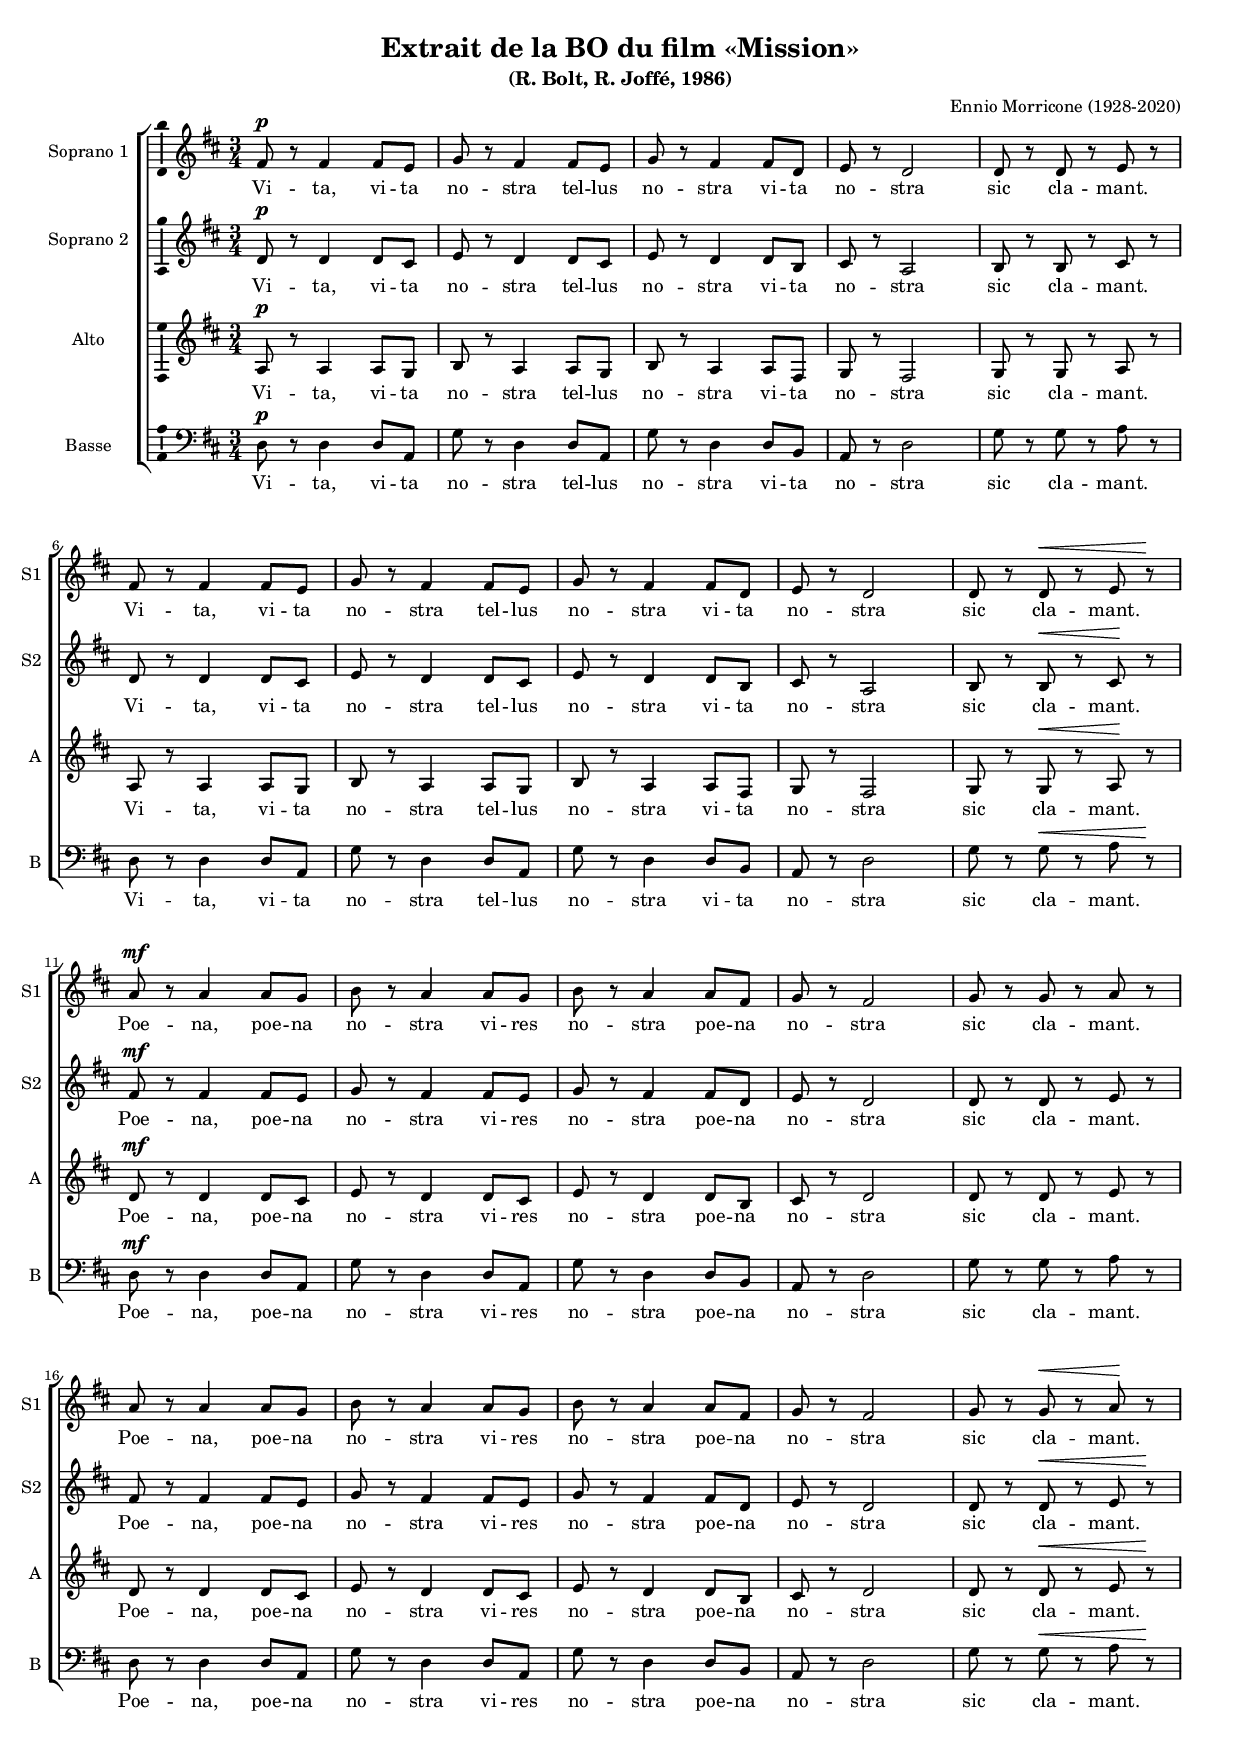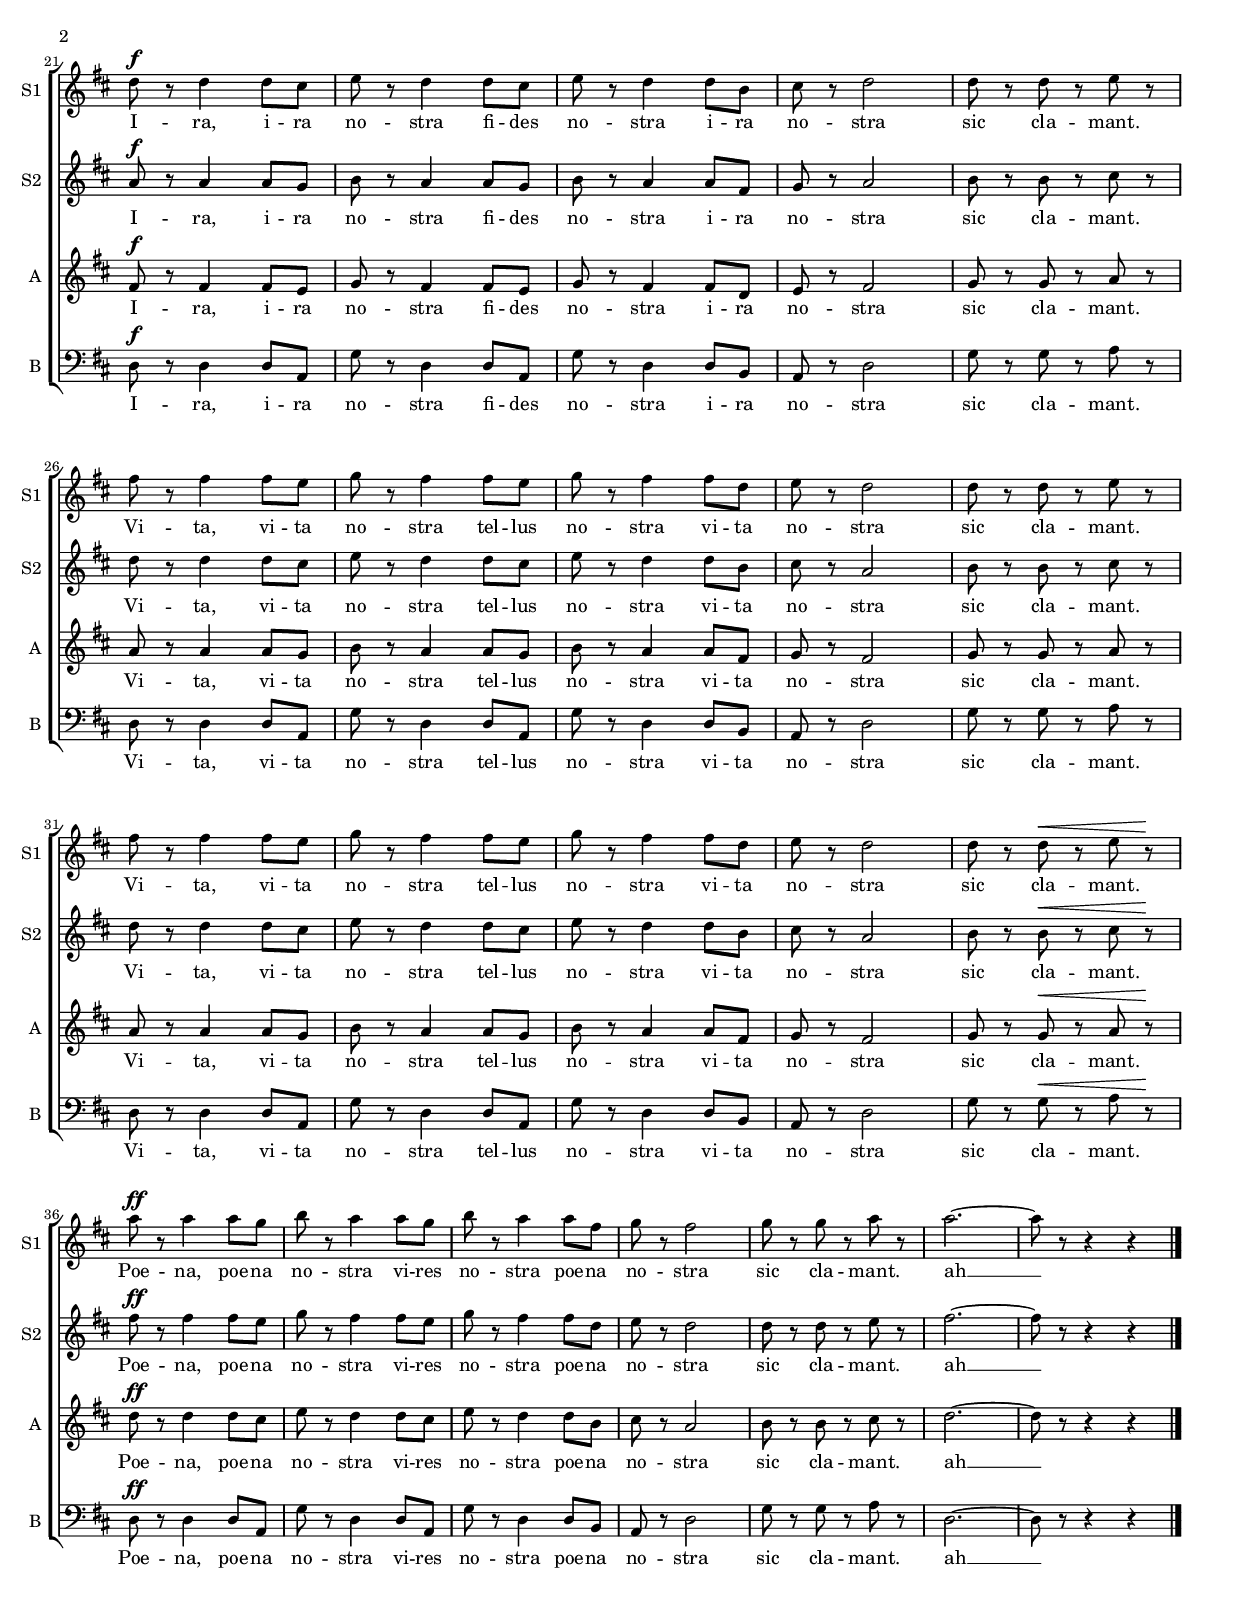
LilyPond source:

\version "2.18.2"
\include "italiano.ly"
#(set-default-paper-size "a4")
#(set-global-staff-size 15)
\header {
  title = "Extrait de la BO du film «Mission»"
  subtitle = "(R. Bolt, R. Joffé, 1986)"
  composer = "Ennio Morricone (1928-2020)"
}

NotesSopranoUnA=\relative do' {
  fad8^\p r fad4 fad8 mi sol r fad4 fad8 mi sol r fad4 fad8 re mi r re2 re8 r re r mi  r \break
}

NotesSopranoUnB=\relative do' {
  fad8 r fad4 fad8 mi sol r fad4 fad8 mi sol r fad4 fad8 re mi r re2 re8 r re^\< r mi  r^\! \break
}

NotesSopranoUnC=\relative do'' {
  la8^\mf r la4 la8 sol si r la4 la8 sol si r la4 la8 fad sol r fad2 sol8 r sol r la  r \break
}

NotesSopranoUnD=\relative do'' {
  la8 r la4 la8 sol si r la4 la8 sol si r la4 la8 fad sol r fad2 sol8 r sol^\< r la^\! r \break
}

NotesSopranoUnE=\relative do'' {
  re8^\f r re4 re8 dod mi r re4 re8 dod mi r re4 re8 si dod r re2 re8 r re r mi r \break
}

NotesSopranoUnF=\relative do'' {
  fad8 r fad4 fad8 mi sol r fad4 fad8 mi sol r fad4 fad8 re mi r re2 re8 r re r mi  r \break
}

NotesSopranoUnG=\relative do'' {
  fad8 r fad4 fad8 mi sol r fad4 fad8 mi sol r fad4 fad8 re mi r re2 re8 r re^\< r mi  r^\! \break
}

NotesSopranoUnH=\relative do''' {
  la8^\ff r la4 la8 sol si r la4 la8 sol si r la4 la8 fad sol r fad2 sol8 r sol r la  r
}


NotesSopranoDeuxA=\relative do' {  
  re8^\p r re4 re8 dod mi r re4 re8 dod mi r re4 re8 si dod r la 2 si8 r si r dod r \break
}

NotesSopranoDeuxB=\relative do' {  
  re8 r re4 re8 dod mi r re4 re8 dod mi r re4 re8 si dod r la 2 si8 r si^\< r dod^\! r \break
}

NotesSopranoDeuxC=\relative do' {
  fad8^\mf r fad4 fad8 mi sol r fad4 fad8 mi sol r fad4 fad8 re mi r re2 re8 r re r mi  r \break
}

NotesSopranoDeuxD=\relative do' {
  fad8 r fad4 fad8 mi sol r fad4 fad8 mi sol r fad4 fad8 re mi r re2 re8 r re^\< r mi  r^\! \break
}

NotesSopranoDeuxE=\relative do'' {
  la8^\f r la4 la8 sol si r la4 la8 sol si r la4 la8 fad sol r la2 si8 r si r dod  r \break
}

NotesSopranoDeuxG=\relative do'' {
  re8 r re4 re8 dod mi r re4 re8 dod mi r re4 re8 si dod r  la2 si8 r si r dod r\break
}

NotesSopranoDeuxF=\relative do'' {
  re8 r re4 re8 dod mi r re4 re8 dod mi r re4 re8 si dod r la2 si8 r si  r dod r \break
}

NotesSopranoDeuxG=\relative do'' {
  re8 r re4 re8 dod mi r re4 re8 dod mi r re4 re8 si dod r la2 si8 r si^\< r dod r^\! \break
}

NotesSopranoDeuxH=\relative do'' {
  fad8^\ff r fad4 fad8 mi sol r fad4 fad8 mi sol r fad4 fad8 re mi r re2 re8 r re r mi  r
}


NotesAltoA=\relative do' {
  la8^\p r la4 la8 sol si r la4 la8 sol si r la4 la8 fad sol r fad2 sol8 r sol r la  r \break
}

NotesAltoB=\relative do' {
  la8 r la4 la8 sol si r la4 la8 sol si r la4 la8 fad sol r fad2 sol8 r sol^\< r la^\! r \break
}

NotesAltoC=\relative do' {
  re8^\mf r re4 re8 dod mi r re4 re8 dod mi r re4 re8 si dod r re2 re8 r re r mi r \break
}
NotesAltoD=\relative do' {
  re8 r re4 re8 dod mi r re4 re8 dod mi r re4 re8 si dod r re2 re8 r re^\< r mi r^\! \break
}

NotesAltoE=\relative do' {
  fad8^\f r fad4 fad8 mi sol r fad4 fad8 mi sol r fad4 fad8 re mi r fad2 sol8 r sol r la  r \break
}
NotesAltoF=\relative do'' {
  la8 r la4 la8 sol si r la4 la8 sol si r la4 la8 fad sol r fad2 sol8 r sol r la  r \break
}
NotesAltoG=\relative do'' {
  la8 r la4 la8 sol si r la4 la8 sol si r la4 la8 fad sol r fad2 sol8 r sol^\< r la  r^\! \break
}
NotesAltoH=\relative do'' {
  re8^\ff r re4 re8 dod mi r re4 re8 dod mi r re4 re8 si dod r la2 si8 r si r dod r
}

NotesBasseA=\relative do {
  re8^\p r re4 re8 la sol' r re4 re8 la sol' r re4 re8 si la r re2 sol8 r sol r la r
}

NotesBasseB=\relative do {
  re8 r re4 re8 la sol' r re4 re8 la sol' r re4 re8 si la r re2 sol8 r sol^\< r la r^\!
}


NotesBasseC=\relative do {
  re8^\mf r re4 re8 la sol' r re4 re8 la sol' r re4 re8 si la r re2 sol8 r sol r la r
}

NotesBasseD=\relative do {
  re8 r re4 re8 la sol' r re4 re8 la sol' r re4 re8 si la r re2 sol8 r sol^\< r la r^\!
}

NotesBasseE=\relative do {
  re8^\f r re4 re8 la sol' r re4 re8 la sol' r re4 re8 si la r re2 sol8 r sol r la r
}
NotesBasseF=\relative do {
  re8 r re4 re8 la sol' r re4 re8 la sol' r re4 re8 si la r re2 sol8 r sol^\< r la r^\!
}

NotesBasseF=\relative do {
  re8 r re4 re8 la sol' r re4 re8 la sol' r re4 re8 si la r re2 sol8 r sol r la r
}


NotesBasseG=\relative do {
  re8 r re4 re8 la sol' r re4 re8 la sol' r re4 re8 si la r re2 sol8 r sol^\< r la r^\!
}

NotesBasseH=\relative do {
  re8^\ff r re4 re8 la sol' r re4 re8 la sol' r re4 re8 si la r re2 sol8 r sol r la r
}

Vita=\lyricmode{
  Vi -- ta, vi -- ta no -- stra tel -- lus no -- stra vi -- ta no -- stra sic cla -- mant.
}

Poena=\lyricmode{
  Poe -- na, poe -- na no -- stra vi -- res no -- stra poe -- na no -- stra sic cla -- mant.
}

Ira=\lyricmode{
  I -- ra, i -- ra no -- stra fi -- des no -- stra i -- ra no -- stra sic cla -- mant.
}
Fin=\lyricmode{
  ah __
}
Paroles={\Vita \Vita \Poena \Poena \Ira \Vita \Vita \Poena \Fin}

\score {
\new ChoirStaff <<
	\new Staff <<
	\new Voice="Soprano1" {
		\set Staff.instrumentName="Soprano 1 "
		\set Staff.shortInstrumentName="S1 "
		\clef "treble"
		\time 3/4
		\key re \major
  		\NotesSopranoUnA \NotesSopranoUnB \NotesSopranoUnC \NotesSopranoUnD
  		\NotesSopranoUnE \NotesSopranoUnF \NotesSopranoUnG \NotesSopranoUnH
  		la''2. ~ la''8 r r4 r \bar "|."
}
      \new Lyrics \lyricsto "Soprano1" {
        \Paroles
    }
	>>
	\new Staff <<
	\new Voice="Soprano2" {
		\set Staff.instrumentName="Soprano 2 "
		\set Staff.shortInstrumentName="S2 "
		\clef "treble"
		\time 3/4
		\key re \major
  		\NotesSopranoDeuxA \NotesSopranoDeuxB \NotesSopranoDeuxC \NotesSopranoDeuxD
  		\NotesSopranoDeuxE \NotesSopranoDeuxF \NotesSopranoDeuxG \NotesSopranoDeuxH
  		fad''2. ~ fad''8 r r4 r \bar "|."
}
      \new Lyrics \lyricsto "Soprano2" {
        \Paroles
    }
	>>
	\new Staff <<
	\new Voice="Alto" {
		\set Staff.instrumentName="Alto "
		\set Staff.shortInstrumentName="A "
		\clef "treble"
		\time 3/4
		\key re \major
  		\NotesAltoA \NotesAltoB \NotesAltoC \NotesAltoD
  		\NotesAltoE \NotesAltoF \NotesAltoG \NotesAltoH
  		re''2. ~ re''8 r r4 r \bar "|."
}
      \new Lyrics \lyricsto "Alto" {
        \Paroles
    }
	>>



	\new Staff <<
	\new Voice="Basse" {
		\set Staff.instrumentName="Basse "
		\set Staff.shortInstrumentName="B "
		\clef "bass"
		\time 3/4
		\key re \major
  		\NotesBasseA  \NotesBasseB \NotesBasseC \NotesBasseD
  		\NotesBasseE  \NotesBasseF \NotesBasseG \NotesBasseH
  		re2. ~ re8 r r4 r
}
      \new Lyrics \lyricsto "Basse" {
        \Paroles
    }
	>>


>>

\layout{ \context {\Staff \consists Ambitus_engraver }}
\midi {}
}
